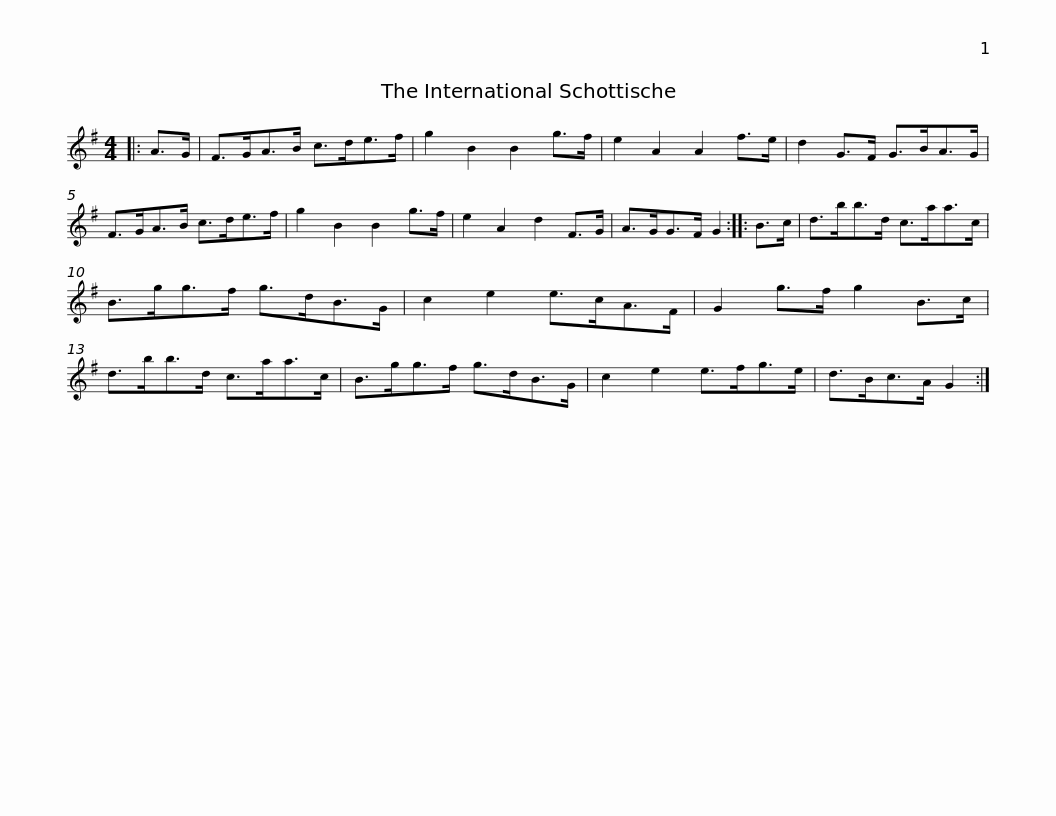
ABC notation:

X:1
L:1/8
M:4/4
I:linebreak $
K:G
V:1 treble
V:1
|: A>G | F>GA>B c>de>f | g2 B2 B2 g>f | e2 A2 A2 f>e | d2 G>F G>BA>G | %5
 F>GA>B c>de>f |$ g2 B2 B2 g>f | e2 A2 d2 F>G | A>GG>F G2 :: B>c | %10
 d>bb>d c>aa>c | B>gg>f g>dB>G |$ c2 e2 e>cA>F | G2 g>f g2 B>c | d>bb>d c>aa>c | %15
 B>gg>f g>dB>G | c2 e2 e>fg>e |$ d>Bc>A G2 :| %18
